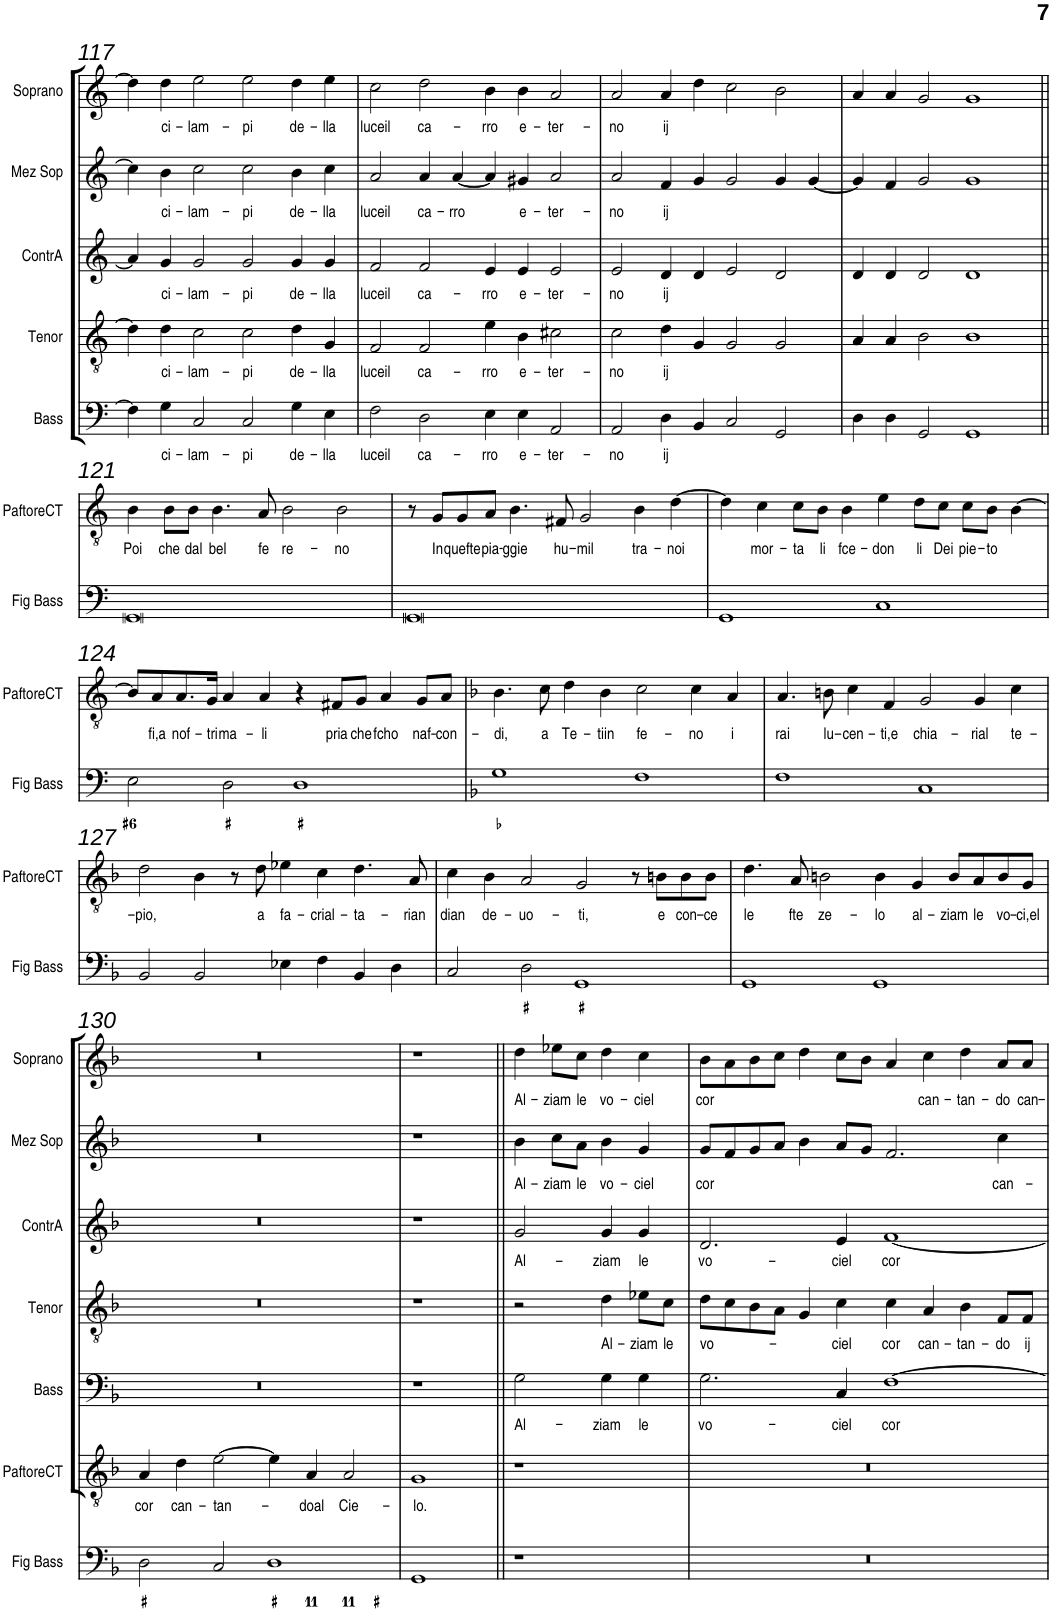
**kern	**kern	**text	**kern	**text	**kern	**text	**kern	**text	**kern	**text	**kern	**text
*part7	*part6	*part6	*part5	*part5	*part4	*part4	*part3	*part3	*part2	*part2	*part1	*part1
*staff7	*staff6	*staff6	*staff5	*staff5	*staff4	*staff4	*staff3	*staff3	*staff2	*staff2	*staff1	*staff1
*I"Fig Bass	*I"Paftore del Coro	*	*I"Bass	*	*I"Tenor	*	*I"ContrA	*	*I"Mez Sop	*	*I"Soprano	*
*I'Fig Bass	*	*	*I'Bass	*	*I'Tenor	*	*I'ContrA	*	*I'Mez Sop	*	*I'Soprano	*
!!LO:PB:g=z
*clefF4	*clefGv2	*	*clefF4	*	*clefGv2	*	*clefG2	*	*clefG2	*	*clefG2	*
*k[]	*k[]	*	*k[]	*	*k[]	*	*k[]	*	*k[]	*	*k[]	*
*M4/2	*M4/2	*	*M4/2	*	*M4/2	*	*M4/2	*	*M4/2	*	*M4/2	*
=117	=117	=117	=117	=117	=117	=117	=117	=117	=117	=117	=117	=117
0r	0r	.	4F\]	.	4d\]	.	4a/]	.	4cc\]	.	4dd\]	.
!	!	!	!	!LO:LY:b	!	!LO:LY:b	!	!LO:LY:b	!	!LO:LY:b	!	!LO:LY:b
.	.	.	4G\	ci-	4d\	ci-	4g/	ci-	4b\	ci-	4dd\	ci-
!	!	!	!	!LO:LY:b	!	!LO:LY:b	!	!LO:LY:b	!	!LO:LY:b	!	!LO:LY:b
.	.	.	2C/	-lam-	2c\	-lam-	2g/	-lam-	2cc\	-lam-	2ee\	-lam-
!	!	!	!	!LO:LY:b	!	!LO:LY:b	!	!LO:LY:b	!	!LO:LY:b	!	!LO:LY:b
.	.	.	2C/	-pi	2c\	-pi	2g/	-pi	2cc\	-pi	2ee\	-pi
!	!	!	!	!LO:LY:b	!	!LO:LY:b	!	!LO:LY:b	!	!LO:LY:b	!	!LO:LY:b
.	.	.	4G\	de-	4d\	de-	4g/	de-	4b\	de-	4dd\	de-
!	!	!	!	!LO:LY:b	!	!LO:LY:b	!	!LO:LY:b	!	!LO:LY:b	!	!LO:LY:b
.	.	.	4E\	-lla	4G/	-lla	4g/	-lla	4cc\	-lla	4ee\	-lla
=118	=118	=118	=118	=118	=118	=118	=118	=118	=118	=118	=118	=118
!	!	!	!	!LO:LY:b	!	!LO:LY:b	!	!LO:LY:b	!	!LO:LY:b	!	!LO:LY:b
0r	0r	.	2F\	luceil	2F/	luceil	2f/	luceil	2a/	luceil	2cc\	luceil
!	!	!	!	!LO:LY:b	!	!LO:LY:b	!	!LO:LY:b	!	!LO:LY:b	!	!LO:LY:b
.	.	.	2D\	ca-	2F/	ca-	2f/	ca-	4a/	ca-	2dd\	ca-
!	!	!	!	!	!	!	!	!	!	!LO:LY:b	!	!
.	.	.	.	.	.	.	.	.	[4a/	-rro	.	.
!	!	!	!	!LO:LY:b	!	!LO:LY:b	!	!LO:LY:b	!	!	!	!LO:LY:b
.	.	.	4E\	-rro	4e\	-rro	4e/	-rro	4a/]	.	4b\	-rro
!	!	!	!	!LO:LY:b	!	!LO:LY:b	!	!LO:LY:b	!	!LO:LY:b	!	!LO:LY:b
.	.	.	4E\	e-	4B\	e-	4e/	e-	4g#X/	e-	4b\	e-
!	!	!	!	!LO:LY:b	!	!LO:LY:b	!	!LO:LY:b	!	!LO:LY:b	!	!LO:LY:b
.	.	.	2AA/	-ter-	2c#X\	-ter-	2e/	-ter-	2a/	-ter-	2a/	-ter-
=119	=119	=119	=119	=119	=119	=119	=119	=119	=119	=119	=119	=119
!	!	!	!	!LO:LY:b	!	!LO:LY:b	!	!LO:LY:b	!	!LO:LY:b	!	!LO:LY:b
0r	0r	.	2AA/	-no	2c\	-no	2e/	-no	2a/	-no	2a/	-no
!	!	!	!	!LO:LY:b	!	!LO:LY:b	!	!LO:LY:b	!	!LO:LY:b	!	!LO:LY:b
.	.	.	4D\	ij	4d\	ij	4d/	ij	4f/	ij	4a/	ij
.	.	.	4BB/	.	4G/	.	4d/	.	4g/	.	4dd\	.
.	.	.	2C/	.	2G/	.	2e/	.	2g/	.	2cc\	.
.	.	.	2GG/	.	2G/	.	2d/	.	4g/	.	2b\	.
.	.	.	.	.	.	.	.	.	[4g/	.	.	.
=120	=120	=120	=120	=120	=120	=120	=120	=120	=120	=120	=120	=120
0r	0r	.	4D\	.	4A/	.	4d/	.	4g/]	.	4a/	.
.	.	.	4D\	.	4A/	.	4d/	.	4f/	.	4a/	.
.	.	.	2GG/	.	2B\	.	2d/	.	2g/	.	2g/	.
.	.	.	1GG	.	1B	.	1d	.	1g	.	1g	.
!!LO:LB:g=z
=121||	=121||	=121||	=121||	=121||	=121||	=121||	=121||	=121||	=121||	=121||	=121||	=121||
!	!	!LO:LY:b	!	!	!	!	!	!	!	!	!	!
0GG	4B\	Poi	0r	.	0r	.	0r	.	0r	.	0r	.
!	!	!LO:LY:b	!	!	!	!	!	!	!	!	!	!
.	8B\L	che	.	.	.	.	.	.	.	.	.	.
!	!	!LO:LY:b	!	!	!	!	!	!	!	!	!	!
.	8B\J	dal	.	.	.	.	.	.	.	.	.	.
!	!	!LO:LY:b	!	!	!	!	!	!	!	!	!	!
.	4.B\	bel	.	.	.	.	.	.	.	.	.	.
!	!	!LO:LY:b	!	!	!	!	!	!	!	!	!	!
.	8A/	fe	.	.	.	.	.	.	.	.	.	.
!	!	!LO:LY:b	!	!	!	!	!	!	!	!	!	!
.	2B\	re-	.	.	.	.	.	.	.	.	.	.
!	!	!LO:LY:b	!	!	!	!	!	!	!	!	!	!
.	2B\	-no	.	.	.	.	.	.	.	.	.	.
=122	=122	=122	=122	=122	=122	=122	=122	=122	=122	=122	=122	=122
0GG	8r	.	0r	.	0r	.	0r	.	0r	.	0r	.
!	!	!LO:LY:b	!	!	!	!	!	!	!	!	!	!
.	8G/L	In	.	.	.	.	.	.	.	.	.	.
!	!	!LO:LY:b	!	!	!	!	!	!	!	!	!	!
.	8G/	quefte	.	.	.	.	.	.	.	.	.	.
!	!	!LO:LY:b	!	!	!	!	!	!	!	!	!	!
.	8A/J	pia-	.	.	.	.	.	.	.	.	.	.
!	!	!LO:LY:b	!	!	!	!	!	!	!	!	!	!
.	4.B\	-ggie	.	.	.	.	.	.	.	.	.	.
!	!	!LO:LY:b	!	!	!	!	!	!	!	!	!	!
.	8F#X/	hu-	.	.	.	.	.	.	.	.	.	.
!	!	!LO:LY:b	!	!	!	!	!	!	!	!	!	!
.	2G/	-mil	.	.	.	.	.	.	.	.	.	.
!	!	!LO:LY:b	!	!	!	!	!	!	!	!	!	!
.	4B\	tra-	.	.	.	.	.	.	.	.	.	.
!	!	!LO:LY:b	!	!	!	!	!	!	!	!	!	!
.	[4d\	-noi	.	.	.	.	.	.	.	.	.	.
=123	=123	=123	=123	=123	=123	=123	=123	=123	=123	=123	=123	=123
1GG	4d\]	.	0r	.	0r	.	0r	.	0r	.	0r	.
!	!	!LO:LY:b	!	!	!	!	!	!	!	!	!	!
.	4c\	mor-	.	.	.	.	.	.	.	.	.	.
!	!	!LO:LY:b	!	!	!	!	!	!	!	!	!	!
.	8c\L	-ta	.	.	.	.	.	.	.	.	.	.
!	!	!LO:LY:b	!	!	!	!	!	!	!	!	!	!
.	8B\J	li	.	.	.	.	.	.	.	.	.	.
!	!	!LO:LY:b	!	!	!	!	!	!	!	!	!	!
.	4B\	fce-	.	.	.	.	.	.	.	.	.	.
!	!	!LO:LY:b	!	!	!	!	!	!	!	!	!	!
1C	4e\	-don	.	.	.	.	.	.	.	.	.	.
!	!	!LO:LY:b	!	!	!	!	!	!	!	!	!	!
.	8d\L	li	.	.	.	.	.	.	.	.	.	.
!	!	!LO:LY:b	!	!	!	!	!	!	!	!	!	!
.	8c\J	Dei	.	.	.	.	.	.	.	.	.	.
!	!	!LO:LY:b	!	!	!	!	!	!	!	!	!	!
.	8c\L	pie-	.	.	.	.	.	.	.	.	.	.
!	!	!LO:LY:b	!	!	!	!	!	!	!	!	!	!
.	8B\J	-to	.	.	.	.	.	.	.	.	.	.
.	[4B\	.	.	.	.	.	.	.	.	.	.	.
!!LO:LB:g=z
=124	=124	=124	=124	=124	=124	=124	=124	=124	=124	=124	=124	=124
2E\	8B/L]	.	0r	.	0r	.	0r	.	0r	.	0r	.
!	!	!LO:LY:b	!	!	!	!	!	!	!	!	!	!
.	8A/	fi,a	.	.	.	.	.	.	.	.	.	.
!	!	!LO:LY:b	!	!	!	!	!	!	!	!	!	!
.	8.A/	nof-	.	.	.	.	.	.	.	.	.	.
!	!	!LO:LY:b	!	!	!	!	!	!	!	!	!	!
.	16G/Jk	-tri	.	.	.	.	.	.	.	.	.	.
!	!	!LO:LY:b	!	!	!	!	!	!	!	!	!	!
2D\	4A/	ma-	.	.	.	.	.	.	.	.	.	.
!	!	!LO:LY:b	!	!	!	!	!	!	!	!	!	!
.	4A/	-li	.	.	.	.	.	.	.	.	.	.
1D	4r	.	.	.	.	.	.	.	.	.	.	.
!	!	!LO:LY:b	!	!	!	!	!	!	!	!	!	!
.	8F#X/L	pria	.	.	.	.	.	.	.	.	.	.
!	!	!LO:LY:b	!	!	!	!	!	!	!	!	!	!
.	8G/J	che	.	.	.	.	.	.	.	.	.	.
!	!	!LO:LY:b	!	!	!	!	!	!	!	!	!	!
.	4A/	fcho	.	.	.	.	.	.	.	.	.	.
!	!	!LO:LY:b	!	!	!	!	!	!	!	!	!	!
.	8G/L	naf-	.	.	.	.	.	.	.	.	.	.
!	!	!LO:LY:b	!	!	!	!	!	!	!	!	!	!
.	8A/J	-con-	.	.	.	.	.	.	.	.	.	.
=125	=125	=125	=125	=125	=125	=125	=125	=125	=125	=125	=125	=125
*k[b-]	*k[b-]	*	*k[b-]	*	*k[b-]	*	*k[b-]	*	*k[b-]	*	*k[b-]	*
!	!	!LO:LY:b	!	!	!	!	!	!	!	!	!	!
1G	4.B-\	-di,	0r	.	0r	.	0r	.	0r	.	0r	.
!	!	!LO:LY:b	!	!	!	!	!	!	!	!	!	!
.	8c\	a	.	.	.	.	.	.	.	.	.	.
!	!	!LO:LY:b	!	!	!	!	!	!	!	!	!	!
.	4d\	Te-	.	.	.	.	.	.	.	.	.	.
!	!	!LO:LY:b	!	!	!	!	!	!	!	!	!	!
.	4B-\	-tiin	.	.	.	.	.	.	.	.	.	.
!	!	!LO:LY:b	!	!	!	!	!	!	!	!	!	!
1F	2c\	fe-	.	.	.	.	.	.	.	.	.	.
!	!	!LO:LY:b	!	!	!	!	!	!	!	!	!	!
.	4c\	-no	.	.	.	.	.	.	.	.	.	.
!	!	!LO:LY:b	!	!	!	!	!	!	!	!	!	!
.	4A/	i	.	.	.	.	.	.	.	.	.	.
=126	=126	=126	=126	=126	=126	=126	=126	=126	=126	=126	=126	=126
!	!	!LO:LY:b	!	!	!	!	!	!	!	!	!	!
1F	4.A/	rai	0r	.	0r	.	0r	.	0r	.	0r	.
!	!	!LO:LY:b	!	!	!	!	!	!	!	!	!	!
.	8Bn\	lu-	.	.	.	.	.	.	.	.	.	.
!	!	!LO:LY:b	!	!	!	!	!	!	!	!	!	!
.	4c\	-cen-	.	.	.	.	.	.	.	.	.	.
!	!	!LO:LY:b	!	!	!	!	!	!	!	!	!	!
.	4F/	-ti,e	.	.	.	.	.	.	.	.	.	.
!	!	!LO:LY:b	!	!	!	!	!	!	!	!	!	!
1C	2G/	chia-	.	.	.	.	.	.	.	.	.	.
!	!	!LO:LY:b	!	!	!	!	!	!	!	!	!	!
.	4G/	-rial	.	.	.	.	.	.	.	.	.	.
!	!	!LO:LY:b	!	!	!	!	!	!	!	!	!	!
.	4c\	te-	.	.	.	.	.	.	.	.	.	.
!!LO:LB:g=z
=127	=127	=127	=127	=127	=127	=127	=127	=127	=127	=127	=127	=127
!	!	!LO:LY:b	!	!	!	!	!	!	!	!	!	!
2BB-/	2d\	-pio,	0r	.	0r	.	0r	.	0r	.	0r	.
2BB-/	4B-\	.	.	.	.	.	.	.	.	.	.	.
.	8r	.	.	.	.	.	.	.	.	.	.	.
!	!	!LO:LY:b	!	!	!	!	!	!	!	!	!	!
.	8d\	a	.	.	.	.	.	.	.	.	.	.
!	!	!LO:LY:b	!	!	!	!	!	!	!	!	!	!
4E-X\	4e-X\	fa-	.	.	.	.	.	.	.	.	.	.
!	!	!LO:LY:b	!	!	!	!	!	!	!	!	!	!
4F\	4c\	-crial-	.	.	.	.	.	.	.	.	.	.
!	!	!LO:LY:b	!	!	!	!	!	!	!	!	!	!
4BB-/	4.d\	-ta-	.	.	.	.	.	.	.	.	.	.
4D\	.	.	.	.	.	.	.	.	.	.	.	.
!	!	!LO:LY:b	!	!	!	!	!	!	!	!	!	!
.	8A/	-rian	.	.	.	.	.	.	.	.	.	.
=128	=128	=128	=128	=128	=128	=128	=128	=128	=128	=128	=128	=128
!	!	!LO:LY:b	!	!	!	!	!	!	!	!	!	!
2C/	4c\	dian	0r	.	0r	.	0r	.	0r	.	0r	.
!	!	!LO:LY:b	!	!	!	!	!	!	!	!	!	!
.	4B-\	de-	.	.	.	.	.	.	.	.	.	.
!	!	!LO:LY:b	!	!	!	!	!	!	!	!	!	!
2D\	2A/	-uo-	.	.	.	.	.	.	.	.	.	.
!	!	!LO:LY:b	!	!	!	!	!	!	!	!	!	!
1GG	2G/	-ti,	.	.	.	.	.	.	.	.	.	.
.	8r	.	.	.	.	.	.	.	.	.	.	.
!	!	!LO:LY:b	!	!	!	!	!	!	!	!	!	!
.	8Bn\L	e	.	.	.	.	.	.	.	.	.	.
!	!	!LO:LY:b	!	!	!	!	!	!	!	!	!	!
.	8B\	con-	.	.	.	.	.	.	.	.	.	.
!	!	!LO:LY:b	!	!	!	!	!	!	!	!	!	!
.	8B\J	-ce	.	.	.	.	.	.	.	.	.	.
=129	=129	=129	=129	=129	=129	=129	=129	=129	=129	=129	=129	=129
!	!	!LO:LY:b	!	!	!	!	!	!	!	!	!	!
1GG	4.d\	le	0r	.	0r	.	0r	.	0r	.	0r	.
!	!	!LO:LY:b	!	!	!	!	!	!	!	!	!	!
.	8A/	fte	.	.	.	.	.	.	.	.	.	.
!	!	!LO:LY:b	!	!	!	!	!	!	!	!	!	!
.	2Bn\	ze-	.	.	.	.	.	.	.	.	.	.
!	!	!LO:LY:b	!	!	!	!	!	!	!	!	!	!
1GG	4B\	-lo	.	.	.	.	.	.	.	.	.	.
!	!	!LO:LY:b	!	!	!	!	!	!	!	!	!	!
.	4G/	al-	.	.	.	.	.	.	.	.	.	.
!	!	!LO:LY:b	!	!	!	!	!	!	!	!	!	!
.	8B/L	-ziam	.	.	.	.	.	.	.	.	.	.
!	!	!LO:LY:b	!	!	!	!	!	!	!	!	!	!
.	8A/	le	.	.	.	.	.	.	.	.	.	.
!	!	!LO:LY:b	!	!	!	!	!	!	!	!	!	!
.	8B/	vo-	.	.	.	.	.	.	.	.	.	.
!	!	!LO:LY:b	!	!	!	!	!	!	!	!	!	!
.	8G/J	-ci,el	.	.	.	.	.	.	.	.	.	.
!!LO:LB:g=z
=130	=130	=130	=130	=130	=130	=130	=130	=130	=130	=130	=130	=130
!	!	!LO:LY:b	!	!	!	!	!	!	!	!	!	!
2D\	4A/	cor	0r	.	0r	.	0r	.	0r	.	0r	.
!	!	!LO:LY:b	!	!	!	!	!	!	!	!	!	!
.	4d\	can-	.	.	.	.	.	.	.	.	.	.
!	!	!LO:LY:b	!	!	!	!	!	!	!	!	!	!
2C/	[2e\	-tan-	.	.	.	.	.	.	.	.	.	.
1D	4e\]	.	.	.	.	.	.	.	.	.	.	.
!	!	!LO:LY:b	!	!	!	!	!	!	!	!	!	!
.	4A/	-doal	.	.	.	.	.	.	.	.	.	.
!	!	!LO:LY:b	!	!	!	!	!	!	!	!	!	!
.	2A/	Cie-	.	.	.	.	.	.	.	.	.	.
=131	=131	=131	=131	=131	=131	=131	=131	=131	=131	=131	=131	=131
!	!	!LO:LY:b	!	!	!	!	!	!	!	!	!	!
1GG	1G	-lo.	1r	.	1r	.	1r	.	1r	.	1r	.
!	!	!	!	!LO:LY:b	!	!	!	!LO:LY:b	!	!LO:LY:b	!	!LO:LY:b
1r	1r	.	2G\	Al-	2r	.	2g/	Al-	4b-\	Al-	4dd\	Al-
!	!	!	!	!	!	!	!	!	!	!LO:LY:b	!	!LO:LY:b
.	.	.	.	.	.	.	.	.	8cc\L	-ziam	8ee-X\L	-ziam
!	!	!	!	!	!	!	!	!	!	!LO:LY:b	!	!LO:LY:b
.	.	.	.	.	.	.	.	.	8a\J	le	8cc\J	le
!	!	!	!	!LO:LY:b	!	!LO:LY:b	!	!LO:LY:b	!	!LO:LY:b	!	!LO:LY:b
.	.	.	4G\	-ziam	4d\	Al-	4g/	-ziam	4b-\	vo-	4dd\	vo-
!	!	!	!	!LO:LY:b	!	!LO:LY:b	!	!LO:LY:b	!	!LO:LY:b	!	!LO:LY:b
.	.	.	4G\	le	8e-X\L	-ziam	4g/	le	4g/	-ciel	4cc\	-ciel
!	!	!	!	!	!	!LO:LY:b	!	!	!	!	!	!
.	.	.	.	.	8c\J	le	.	.	.	.	.	.
=132	=132	=132	=132	=132	=132	=132	=132	=132	=132	=132	=132	=132
!	!	!	!	!LO:LY:b	!	!LO:LY:b	!	!LO:LY:b	!	!LO:LY:b	!	!LO:LY:b
0r	0r	.	2.G\	vo-	8d\L	vo-	2.d/	vo-	8g/L	cor	8b-\L	cor
.	.	.	.	.	8c\	.	.	.	8f/	.	8a\	.
.	.	.	.	.	8B-\	.	.	.	8g/	.	8b-\	.
.	.	.	.	.	8A\J	.	.	.	8a/J	.	8cc\J	.
.	.	.	.	.	4G/	.	.	.	4b-\	.	4dd\	.
!	!	!	!	!LO:LY:b	!	!LO:LY:b	!	!LO:LY:b	!	!	!	!
.	.	.	4C/	-ciel	4c\	-ciel	4e/	-ciel	8a/L	.	8cc\L	.
.	.	.	.	.	.	.	.	.	8g/J	.	8b-\J	.
!	!	!	!	!LO:LY:b	!	!LO:LY:b	!	!LO:LY:b	!	!	!	!
.	.	.	[1F	cor	4c\	cor	[1f	cor	2.f/	.	4a/	.
!	!	!	!	!	!	!LO:LY:b	!	!	!	!	!	!LO:LY:b
.	.	.	.	.	4A/	can-	.	.	.	.	4cc\	can-
!	!	!	!	!	!	!LO:LY:b	!	!	!	!	!	!LO:LY:b
.	.	.	.	.	4B-\	-tan-	.	.	.	.	4dd\	-tan-
!	!	!	!	!	!	!LO:LY:b	!	!	!	!LO:LY:b	!	!LO:LY:b
.	.	.	.	.	8F/L	-do	.	.	4cc\	can-	8a/L	-do
!	!	!	!	!	!	!LO:LY:b	!	!	!	!	!	!LO:LY:b
.	.	.	.	.	8F/J	ij	.	.	.	.	8a/J	can-
=	=	=	=	=	=	=	=	=	=	=	=	=
*-	*-	*-	*-	*-	*-	*-	*-	*-	*-	*-	*-	*-
